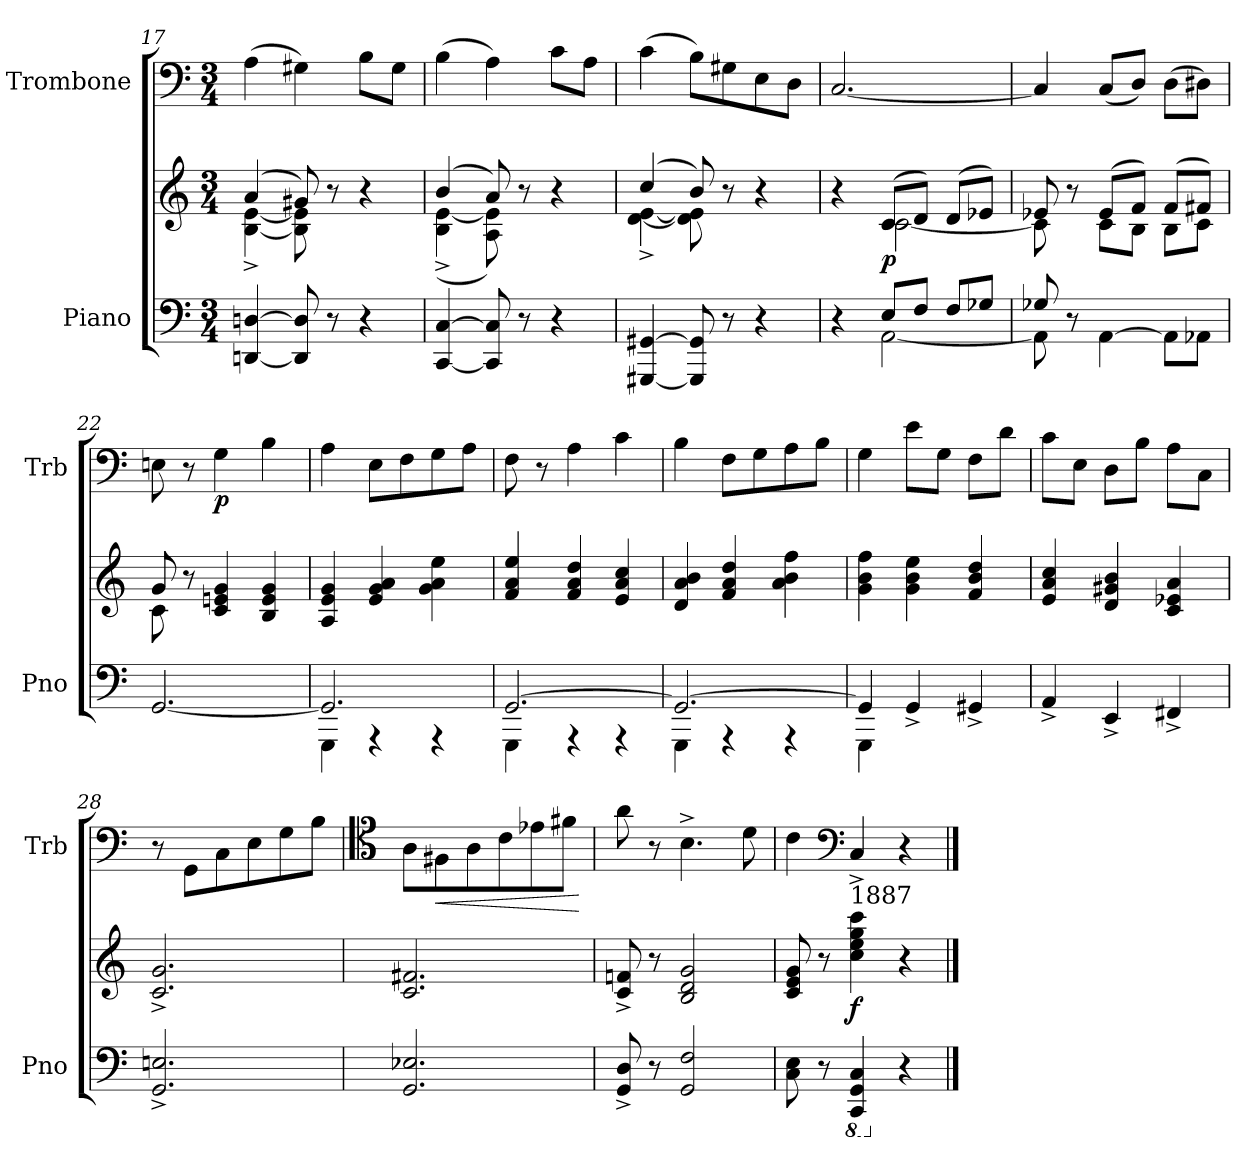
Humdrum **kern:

**kern	**kern	**dynam	**kern	**dynam
*part2	*part2	*part2	*part1	*part1
*staff3	*staff2	*staff2/3	*staff1	*staff1
*I"Piano	*	*	*I"Trombone	*
*I'Pno	*	*	*I'Trb	*
*clefF4	*clefG2	*	*clefF4	*
*k[]	*k[]	*	*k[]	*
*M3/4	*M3/4	*	*M3/4	*
=17	=17	=17	=17	=17
*	*^	*	*	*
[4DDn/ [4Dn/	(4a/	[4B\^ [4e\^	.	(4A\	.
8DD/] 8D/]	8g#X/)	8B\] 8e\]	.	4G#X\)	.
8r	8r	8ryy	.	.	.
4r	4r	4ryy	.	8B\L	.
.	.	.	.	8G#\J	.
=18	=18	=18	=18	=18	=18
!	!	!	!	!	!LO:DY:b
[4CC/ [4C/	(4b/	(4B\^ [4e\^	.	(4B\	other-dynamics
8CC/] 8C/]	8a/)	8A\ 8e\])	.	4A\)	.
8r	8r	8ryy	.	.	.
4r	4r	4ryy	.	8c\L	.
.	.	.	.	8A\J	.
=19	=19	=19	=19	=19	=19
[4GGG#X/ [4GG#X/	(4cc/	[4d\^ [4e\^	.	(4c\	.
8GGG#/] 8GG#/]	8b/)	8d\] 8e\]	.	8B\L)	.
8r	8r	8ryy	.	8G#X\	.
4r	4r	4ryy	.	8E\	.
.	.	.	.	8D\J	.
!!LO:PB:g=z
=20	=20	=20	=20	=20	=20
*^	*	*	*	*	*
!	!	!	!	!	!	!LO:DY:b
4r	4ryy	4r	4ryy	.	[2.C/	other-dynamics
!	!	!	!	!LO:DY:b	!	!
8E/L	[2AA\	(8c/L	[2c\	p	.	.
8F/J	.	8d/J)	.	.	.	.
8F/L	.	(8d/L	.	.	.	.
8G-X/J	.	8e-X/J)	.	.	.	.
=21	=21	=21	=21	=21	=21	=21
8G-X/	8AA\]	8e-X/	8c\]	.	4C/]	.
8r	8ryy	8r	8ryy	.	.	.
4ryy	[4AA\	(8e-/L	8c\L	.	(8C/L	.
.	.	8f/J)	8B\J	.	8D/J)	.
8ryy	8AA\L]	(8f/L	8B\L	.	(8D\L	.
8ryy	8AA-X\J	8f#X/J)	8c\J	.	8D#X\J)	.
*v	*v	*	*	*	*	*
=22	=22	=22	=22	=22	=22
[2.GG/	8g/	8c\	.	8En\	.
.	8r	8ryy	.	8r	.
!	!	!	!	!	!LO:DY:b
.	4c/ 4en/ 4g/	4ryy	.	4G\	p
.	4B/ 4e/ 4g/	4ryy	.	4B\	.
*	*v	*v	*	*	*
=23	=23	=23	=23	=23
*^	*	*	*	*
2.GG/]	4GGG\	4A/ 4e/ 4g/	.	4A\	.
.	4r	4e/ 4g/ 4a/	.	8E\L	.
.	.	.	.	8F\	.
.	4r	4g\ 4a\ 4ee\	.	8G\	.
.	.	.	.	8A\J	.
=24	=24	=24	=24	=24	=24
[2.GG/	4GGG\	4f/ 4a/ 4ee/	.	8F\	.
.	.	.	.	8r	.
!	!	!	!LO:DY:b	!	!LO:DY:b
.	4r	4f/ 4a/ 4dd/	other-dynamics	4A\	other-dynamics
.	4r	4e/ 4a/ 4cc/	.	4c\	.
=25	=25	=25	=25	=25	=25
2.GG/_	4GGG\	4d/ 4a/ 4b/	.	4B\	.
.	4r	4f/ 4a/ 4dd/	.	8F\L	.
.	.	.	.	8G\	.
.	4r	4a\ 4b\ 4ff\	.	8A\	.
.	.	.	.	8B\J	.
!!LO:LB:g=z
=26	=26	=26	=26	=26	=26
4GG/]	4GGG\	4g\ 4b\ 4ff\	.	4G\	.
4GG^/	4ryy	4g\ 4b\ 4ee\	.	8e\L	.
.	.	.	.	8G\J	.
4GG#X^/	4ryy	4f/ 4b/ 4dd/	.	8F\L	.
.	.	.	.	8d\J	.
*v	*v	*	*	*	*
=27	=27	=27	=27	=27
4AA^/	4e/ 4a/ 4cc/	.	8c\L	.
.	.	.	8E\J	.
4EE^/	4d/ 4g#X/ 4b/	.	8D\L	.
.	.	.	8B\J	.
4FF#X^/	4c/ 4e-X/ 4a/	.	8A\L	.
.	.	.	8C\J	.
=28	=28	=28	=28	=28
2.GG/^ 2.En/^	2.c/^ 2.g/^	.	8r	.
.	.	.	8GG\L	.
.	.	.	8C\	.
.	.	.	8E\	.
.	.	.	8G\	.
.	.	.	8B\J	.
=29	=29	=29	=29	=29
*	*	*	*clefC4	*
2.GG/ 2.E-X/	2.c/ 2.f#X/	.	8A\L	.
!	!	!	!	!LO:HP:b
.	.	.	8F#X\	<
.	.	.	8A\	.
.	.	.	8c\	.
.	.	.	8e-X\	.
.	.	.	8f#X\J	.
.	.	.	.	[
=30	=30	=30	=30	=30
8GG/^ 8D/^	8c/^ 8fn/^	.	8a\	.
8r	8r	.	8r	.
2GG/ 2F/	2B/ 2d/ 2g/	.	4.B^\	.
.	.	.	8d\	.
=31	=31	=31	=31	=31
8C\ 8E\	8c/ 8e/ 8g/	.	4c\	.
8r	8r	.	.	.
*	*	*	*clefF4	*
*8ba	*	*	*	*
!	!	!	!LO:TX:b:t=1887	!
!	!	!LO:DY:b	!	!
4CCC/ 4GGG/ 4CC/	4cc\ 4ee\ 4gg\ 4ccc\	f	4C^/	.
*X8ba	*	*	*	*
4r	4r	.	4r	.
==	==	==	==	==
*-	*-	*-	*-	*-
